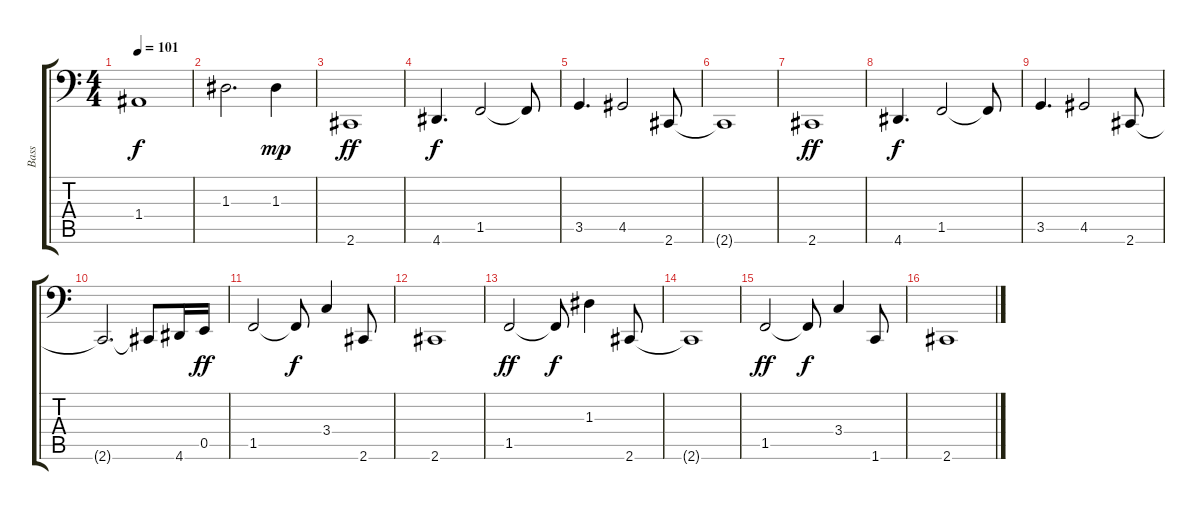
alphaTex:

\track ("Bass" "Bass") {instrument fretlessbass}
\staff {score tabs}
\tuning (C3 G2 D2 A1 E1 B0) {hide}
\ts (4 4)
\tempo 101
\clef f4
\ks c
1.4.1{dy f} |
1.3.2{d} 1.3.4{dy mp} |
2.6.1{dy ff} |
4.6.4{d dy f} 1.5.2 1.5{t}.8 |
3.5.4{d} 4.5.2 2.6.8 |
2.6{t}.1 |
2.6.1{dy ff} |
4.6.4{d dy f} 1.5.2 1.5{t}.8 |
3.5.4{d} 4.5.2 2.6.8 |
2.6{t}.2{d} 2.6{t}.8 4.6.16 0.5.16{dy ff} |
1.5.2 1.5{t}.8{dy f} 3.4.4 2.6.8 |
2.6.1 |
1.5.2{dy ff} 1.5{t}.8{dy f} 1.3.4 2.6.8 |
2.6{t}.1 |
1.5.2{dy ff} 1.5{t}.8{dy f} 3.4.4 1.6.8 |
2.6.1
